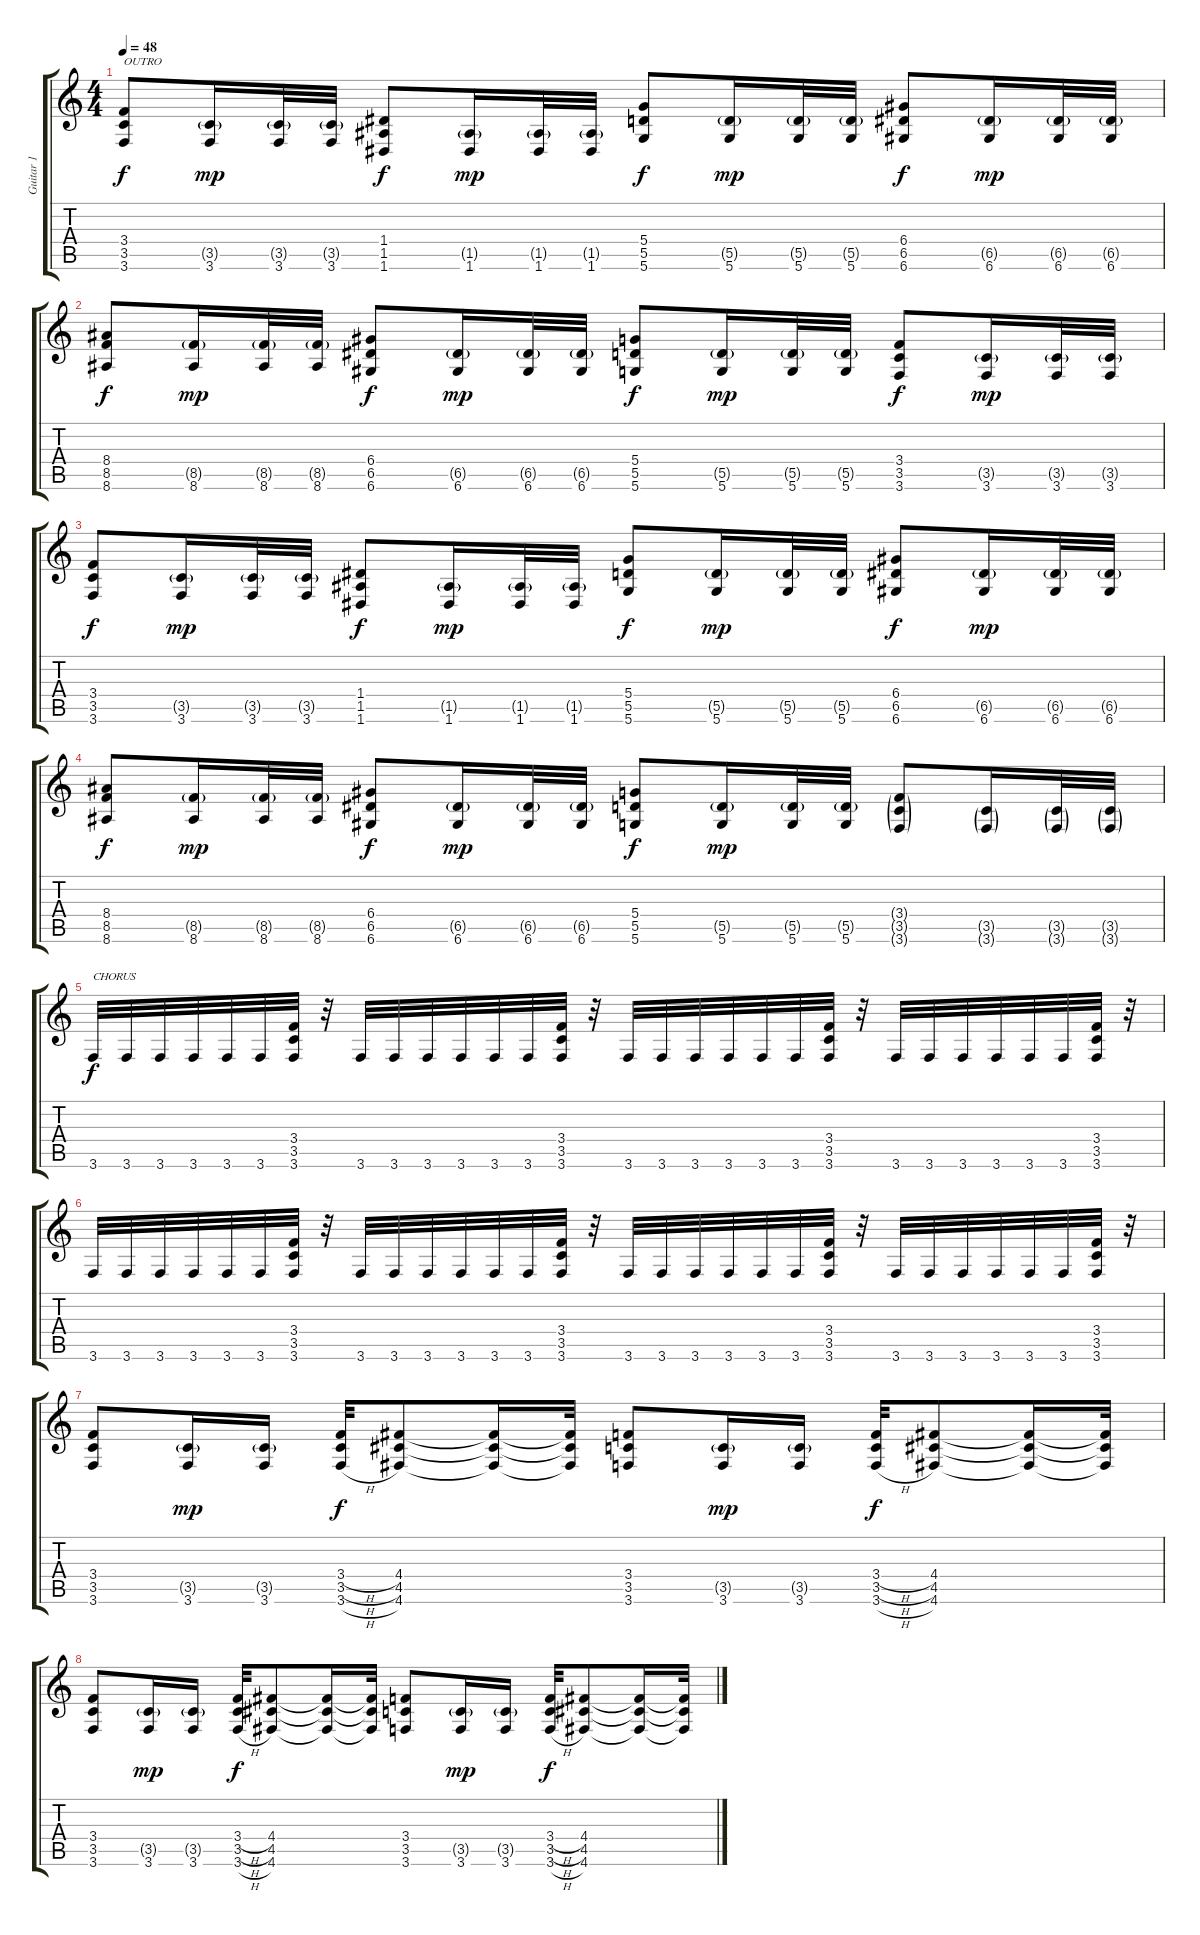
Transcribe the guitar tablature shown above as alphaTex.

\track ("Guitar 1" "Guitar 1") {instrument overdrivenguitar}
\staff {score tabs}
\tuning (E4 B3 G3 D3 A2 D2) {hide}
\ts (4 4)
\tempo 48
\clef g2
\ks c
(3.4 3.5 3.6).8{txt "OUTRO" dy f} (3.5{g} 3.6).16{dy mp} (3.5{g} 3.6).32 (3.5{g} 3.6).32 (1.4 1.5 1.6).8{dy f} (1.5{g} 1.6).16{dy mp} (1.5{g} 1.6).32 (1.5{g} 1.6).32 (5.4 5.5 5.6).8{dy f} (5.5{g} 5.6).16{dy mp} (5.5{g} 5.6).32 (5.5{g} 5.6).32 (6.4 6.5 6.6).8{dy f} (6.5{g} 6.6).16{dy mp} (6.5{g} 6.6).32 (6.5{g} 6.6).32 |
(8.4 8.5 8.6).8{dy f} (8.5{g} 8.6).16{dy mp} (8.5{g} 8.6).32 (8.5{g} 8.6).32 (6.4 6.5 6.6).8{dy f} (6.5{g} 6.6).16{dy mp} (6.5{g} 6.6).32 (6.5{g} 6.6).32 (5.4 5.5 5.6).8{dy f} (5.5{g} 5.6).16{dy mp} (5.5{g} 5.6).32 (5.5{g} 5.6).32 (3.4 3.5 3.6).8{dy f} (3.5{g} 3.6).16{dy mp} (3.5{g} 3.6).32 (3.5{g} 3.6).32 |
(3.4 3.5 3.6).8{dy f} (3.5{g} 3.6).16{dy mp} (3.5{g} 3.6).32 (3.5{g} 3.6).32 (1.4 1.5 1.6).8{dy f} (1.5{g} 1.6).16{dy mp} (1.5{g} 1.6).32 (1.5{g} 1.6).32 (5.4 5.5 5.6).8{dy f} (5.5{g} 5.6).16{dy mp} (5.5{g} 5.6).32 (5.5{g} 5.6).32 (6.4 6.5 6.6).8{dy f} (6.5{g} 6.6).16{dy mp} (6.5{g} 6.6).32 (6.5{g} 6.6).32 |
(8.4 8.5 8.6).8{dy f} (8.5{g} 8.6).16{dy mp} (8.5{g} 8.6).32 (8.5{g} 8.6).32 (6.4 6.5 6.6).8{dy f} (6.5{g} 6.6).16{dy mp} (6.5{g} 6.6).32 (6.5{g} 6.6).32 (5.4 5.5 5.6).8{dy f} (5.5{g} 5.6).16{dy mp} (5.5{g} 5.6).32 (5.5{g} 5.6).32 (3.4{g} 3.5{g} 3.6{g}).8 (3.5{g} 3.6{g}).16 (3.5{g} 3.6{g}).32 (3.5{g} 3.6{g}).32 |
3.6.32{txt "CHORUS" dy f} 3.6.32 3.6.32 3.6.32 3.6.32 3.6.32 (3.4 3.5 3.6).32 r.32 3.6.32 3.6.32 3.6.32 3.6.32 3.6.32 3.6.32 (3.4 3.5 3.6).32 r.32 3.6.32 3.6.32 3.6.32 3.6.32 3.6.32 3.6.32 (3.4 3.5 3.6).32 r.32 3.6.32 3.6.32 3.6.32 3.6.32 3.6.32 3.6.32 (3.4 3.5 3.6).32 r.32 |
3.6.32 3.6.32 3.6.32 3.6.32 3.6.32 3.6.32 (3.4 3.5 3.6).32 r.32 3.6.32 3.6.32 3.6.32 3.6.32 3.6.32 3.6.32 (3.4 3.5 3.6).32 r.32 3.6.32 3.6.32 3.6.32 3.6.32 3.6.32 3.6.32 (3.4 3.5 3.6).32 r.32 3.6.32 3.6.32 3.6.32 3.6.32 3.6.32 3.6.32 (3.4 3.5 3.6).32 r.32 |
(3.4 3.5 3.6).8 (3.5{g} 3.6).16{dy mp} (3.5{g} 3.6).16 (3.4{h} 3.5{h} 3.6{h}).32{dy f} (4.4 4.5 4.6).8 (4.4{t} 4.5{t} 4.6{t}).16 (4.4{t} 4.5{t} 4.6{t}).32 (3.4 3.5 3.6).8 (3.5{g} 3.6).16{dy mp} (3.5{g} 3.6).16 (3.4{h} 3.5{h} 3.6{h}).32{dy f} (4.4 4.5 4.6).8 (4.4{t} 4.5{t} 4.6{t}).16 (4.4{t} 4.5{t} 4.6{t}).32 |
(3.4 3.5 3.6).8 (3.5{g} 3.6).16{dy mp} (3.5{g} 3.6).16 (3.4{h} 3.5{h} 3.6{h}).32{dy f} (4.4 4.5 4.6).8 (4.4{t} 4.5{t} 4.6{t}).16 (4.4{t} 4.5{t} 4.6{t}).32 (3.4 3.5 3.6).8 (3.5{g} 3.6).16{dy mp} (3.5{g} 3.6).16 (3.4{h} 3.5{h} 3.6{h}).32{dy f} (4.4 4.5 4.6).8 (4.4{t} 4.5{t} 4.6{t}).16 (4.4{t} 4.5{t} 4.6{t}).32
